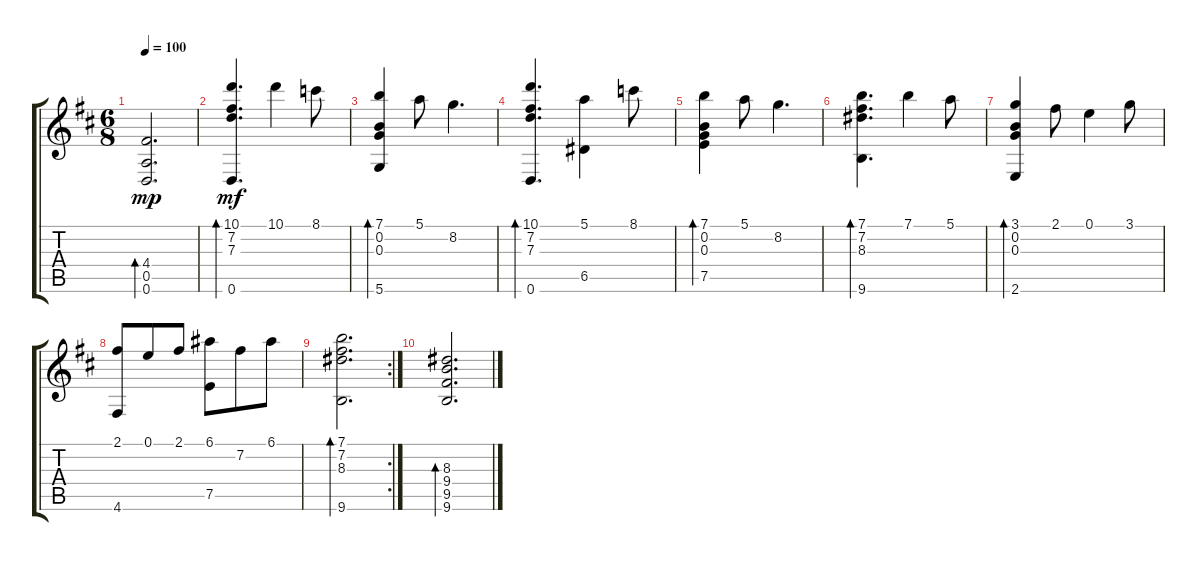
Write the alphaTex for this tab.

\track "" {instrument acousticguitarnylon}
\staff {score tabs}
\tuning (E4 B3 G3 D3 A2 D2) {hide}
\ts (6 8)
\tempo 100
\clef g2
\ks d
(4.4 0.5 0.6).2{d bd 480 dy mp} |
(10.1 7.2 7.3 0.6).4{d bd 240 dy mf} 10.1.4 8.1.8 |
(7.1 0.2 0.3 5.6).4{bd 240} 5.1.8 8.2.4{d} |
(10.1 7.2 7.3 0.6).4{d bd 240} (5.1 6.5).4 8.1.8 |
(7.1 0.2 0.3 7.5).4{bd 240} 5.1.8 8.2.4{d} |
(7.1 7.2 8.3 9.6).4{d bd 240} 7.1.4 5.1.8 |
(3.1 0.2 0.3 2.6).4{bd 240} 2.1.8 0.1.4 3.1.8 |
(2.1 4.6).8 0.1.8 2.1.8 (6.1 7.5).8 7.2.8 6.1.8 |
\rc 2
(7.1 7.2 8.3 9.6).2{d bd 240} |
(8.3 9.4 9.5 9.6).2{d bd 480}
